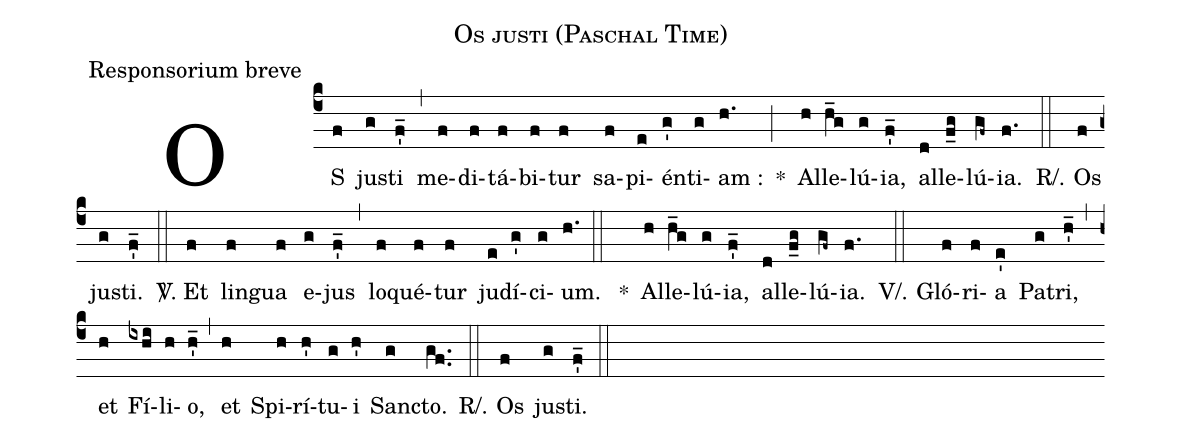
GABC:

name:Os justi (Paschal Time);
office-part:Responsorium breve;
%%
(c4) OS(f) ju(g)sti(f'_) (,) me(f)di(f)tá(f)bi(f)tur(f) sa(f)pi(e)én(g')ti(g)am :(h.) *(;) Al(h)le(h_g)lú(g){ia},(f'_) al(d)le(f_g)lú(gf~){ia}.(f.) (::)
R/. Os(f) ju(g)sti.(f'_) (::)
<sp>V/</sp>. Et(f) lin(f)gua(f) e(g)jus(f'_) (,) lo(f)qué(f)tur(f) ju(e)dí(g')ci(g)um.(h.) (::)
*() Al(h)le(h_g)lú(g){ia},(f'_) al(d)le(f_g)lú(gf~){ia}.(f.) (::)
V/. Gló(f)ri(f)a(e') Pa(g)tri,(h'_) (,) et(h) Fí(ixhi)li(h)o,(h'_) (,) et(h) Spi(h)rí(h')tu(g)i(h') San(g)cto.(gf..) (::)
R/. Os(f) ju(g)sti.(f'_) (::)
